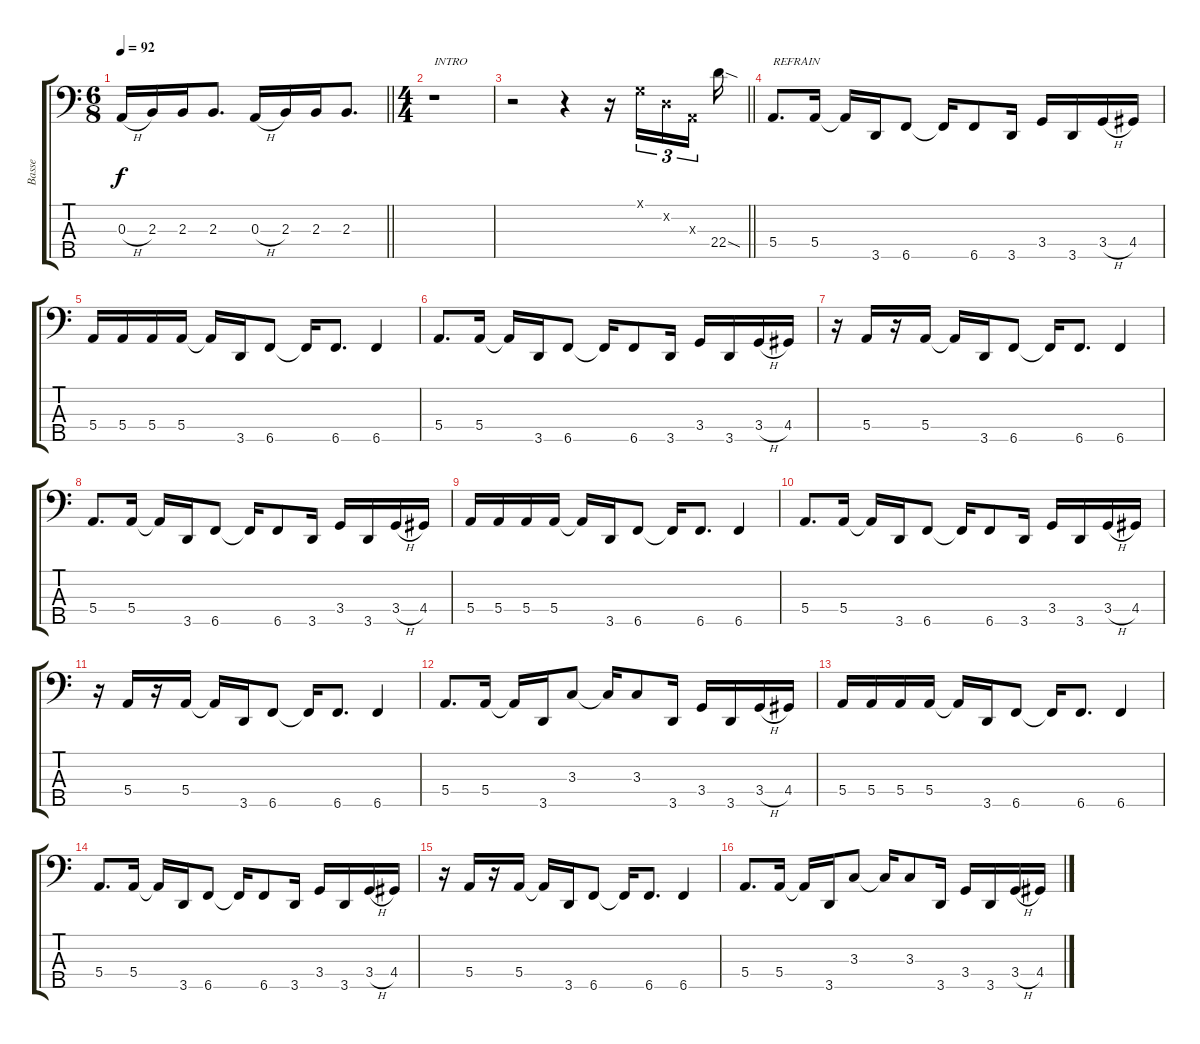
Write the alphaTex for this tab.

\track ("Basse" "Basse") {instrument acousticguitarnylon}
\staff {score tabs}
\tuning (G2 D2 A1 E1 B0) {hide}
\ts (6 8)
\tempo 92
\clef f4
\barLineRight lightlight
\ks c
0.3{h}.16{dy f} 2.3.16 2.3.16 2.3.8{d} 0.3{h}.16 2.3.16 2.3.16 2.3.8{d} |
\ts (4 4)
r.1{txt "INTRO"} |
\barLineRight lightlight
r.2 r.4 r.16 0.1{x}.16{tu (3 2)} 0.2{x}.16{tu (3 2)} 0.3{x}.16{tu (3 2) beam splitsecondary} 22.4{sod}.16 |
5.4.8{d txt "REFRAIN"} 5.4.16 5.4{t}.16 3.5.16 6.5.8 6.5{t}.16 6.5.8 3.5.16 3.4.16 3.5.16 3.4{h}.16 4.4.16 |
5.4.16 5.4.16 5.4.16 5.4.16 5.4{t}.16 3.5.16 6.5.8 6.5{t}.16 6.5.8{d} 6.5.4 |
5.4.8{d} 5.4.16 5.4{t}.16 3.5.16 6.5.8 6.5{t}.16 6.5.8 3.5.16 3.4.16 3.5.16 3.4{h}.16 4.4.16 |
r.16 5.4.16 r.16 5.4.16 5.4{t}.16 3.5.16 6.5.8 6.5{t}.16 6.5.8{d} 6.5.4 |
5.4.8{d} 5.4.16 5.4{t}.16 3.5.16 6.5.8 6.5{t}.16 6.5.8 3.5.16 3.4.16 3.5.16 3.4{h}.16 4.4.16 |
5.4.16 5.4.16 5.4.16 5.4.16 5.4{t}.16 3.5.16 6.5.8 6.5{t}.16 6.5.8{d} 6.5.4 |
5.4.8{d} 5.4.16 5.4{t}.16 3.5.16 6.5.8 6.5{t}.16 6.5.8 3.5.16 3.4.16 3.5.16 3.4{h}.16 4.4.16 |
r.16 5.4.16 r.16 5.4.16 5.4{t}.16 3.5.16 6.5.8 6.5{t}.16 6.5.8{d} 6.5.4 |
5.4.8{d} 5.4.16 5.4{t}.16 3.5.16 3.3.8 3.3{t}.16 3.3.8 3.5.16 3.4.16 3.5.16 3.4{h}.16 4.4.16 |
5.4.16 5.4.16 5.4.16 5.4.16 5.4{t}.16 3.5.16 6.5.8 6.5{t}.16 6.5.8{d} 6.5.4 |
5.4.8{d} 5.4.16 5.4{t}.16 3.5.16 6.5.8 6.5{t}.16 6.5.8 3.5.16 3.4.16 3.5.16 3.4{h}.16 4.4.16 |
r.16 5.4.16 r.16 5.4.16 5.4{t}.16 3.5.16 6.5.8 6.5{t}.16 6.5.8{d} 6.5.4 |
5.4.8{d} 5.4.16 5.4{t}.16 3.5.16 3.3.8 3.3{t}.16 3.3.8 3.5.16 3.4.16 3.5.16 3.4{h}.16 4.4.16
